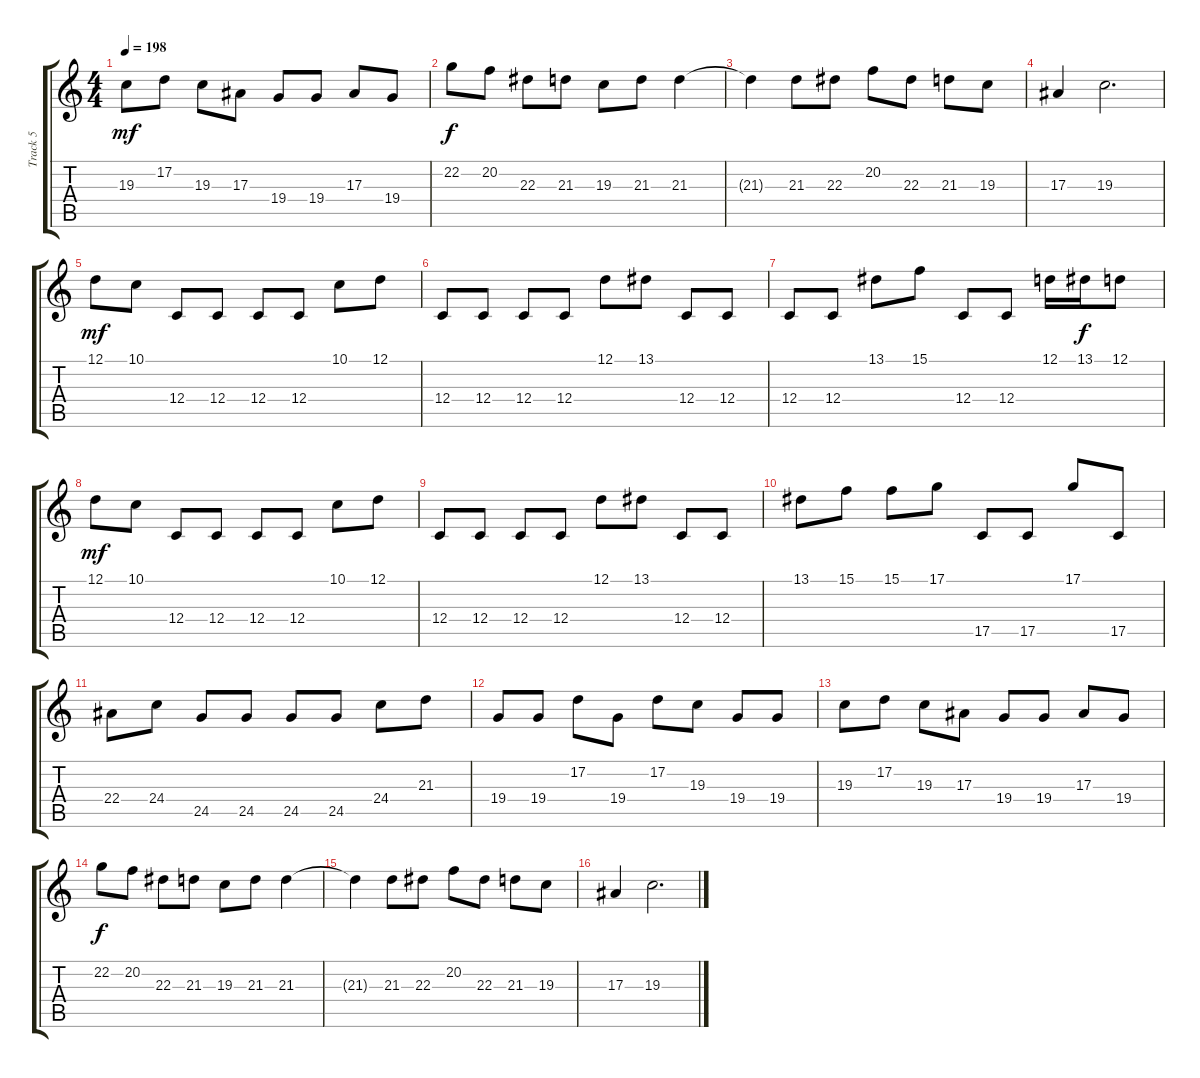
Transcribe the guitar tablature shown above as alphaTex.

\track ("Track 5" "Track 5") {instrument honkytonkpiano}
\staff {score tabs}
\tuning (D4 A3 F3 C3 G2 C2) {hide}
\ts (4 4)
\tempo 198
\clef g2
\ks c
19.3.8{dy mf} 17.2.8 19.3.8 17.3.8 19.4.8 19.4.8 17.3.8 19.4.8 |
22.2.8{dy f} 20.2.8 22.3.8 21.3.8 19.3.8 21.3.8 21.3.4 |
21.3{t}.4 21.3.8 22.3.8 20.2.8 22.3.8 21.3.8 19.3.8 |
17.3.4 19.3.2{d} |
12.1.8{dy mf} 10.1.8 12.4.8 12.4.8 12.4.8 12.4.8 10.1.8 12.1.8 |
12.4.8 12.4.8 12.4.8 12.4.8 12.1.8 13.1.8 12.4.8 12.4.8 |
12.4.8 12.4.8 13.1.8 15.1.8 12.4.8 12.4.8 12.1.16 13.1.16{dy f} 12.1.8 |
12.1.8{dy mf} 10.1.8 12.4.8 12.4.8 12.4.8 12.4.8 10.1.8 12.1.8 |
12.4.8 12.4.8 12.4.8 12.4.8 12.1.8 13.1.8 12.4.8 12.4.8 |
13.1.8 15.1.8 15.1.8 17.1.8 17.5.8 17.5.8 17.1.8 17.5.8 |
22.4.8 24.4.8 24.5.8 24.5.8 24.5.8 24.5.8 24.4.8 21.3.8 |
19.4.8 19.4.8 17.2.8 19.4.8 17.2.8 19.3.8 19.4.8 19.4.8 |
19.3.8 17.2.8 19.3.8 17.3.8 19.4.8 19.4.8 17.3.8 19.4.8 |
22.2.8{dy f} 20.2.8 22.3.8 21.3.8 19.3.8 21.3.8 21.3.4 |
21.3{t}.4 21.3.8 22.3.8 20.2.8 22.3.8 21.3.8 19.3.8 |
17.3.4 19.3.2{d}
